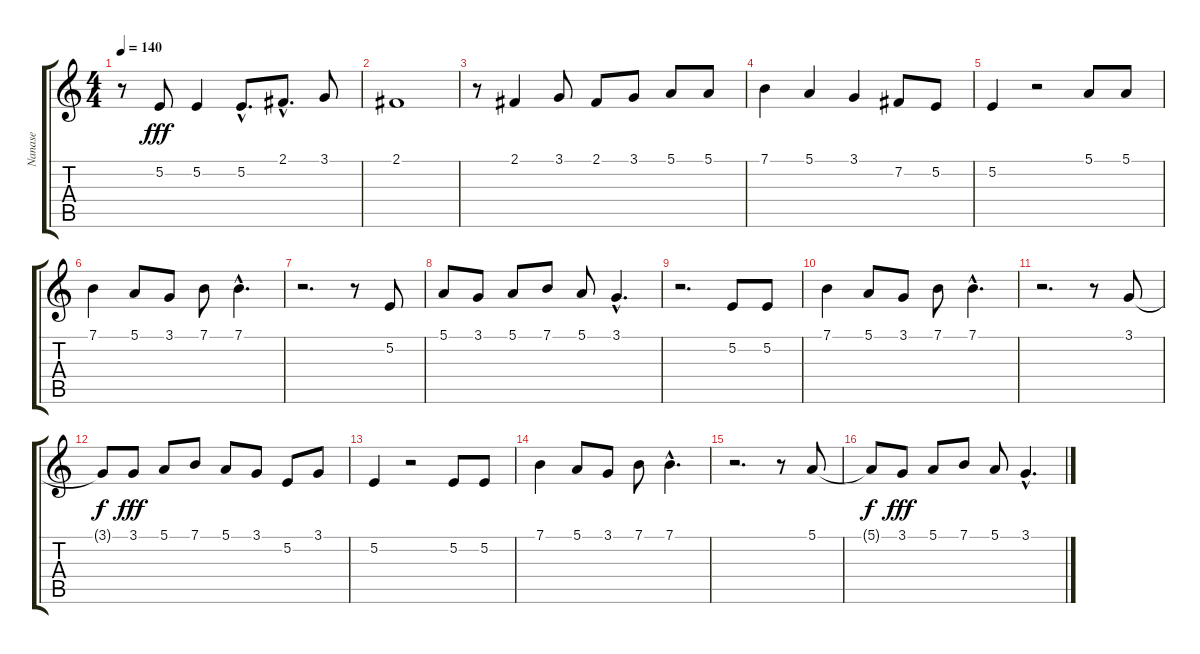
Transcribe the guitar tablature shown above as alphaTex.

\track ("Nanase" "Nanase") {instrument altosax}
\staff {score tabs}
\tuning (E4 B3 G3 D3 A2 E2) {hide}
\ts (4 4)
\tempo 140
\clef g2
\ks c
r.8{dy fff} 5.2.8 5.2.4 5.2{hac}.8{d} 2.1{hac}.8{d} 3.1.8 |
2.1.1 |
r.8 2.1.4 3.1.8 2.1.8 3.1.8 5.1.8 5.1.8 |
7.1.4 5.1.4 3.1.4 7.2.8 5.2.8 |
5.2.4 r.2 5.1.8 5.1.8 |
7.1.4 5.1.8 3.1.8 7.1.8 7.1{hac}.4{d} |
r.2{d} r.8 5.2.8 |
5.1.8 3.1.8 5.1.8 7.1.8 5.1.8 3.1{hac}.4{d} |
r.2{d} 5.2.8 5.2.8 |
7.1.4 5.1.8 3.1.8 7.1.8 7.1{hac}.4{d} |
r.2{d} r.8 3.1.8 |
3.1{t}.8{dy f} 3.1.8{dy fff} 5.1.8 7.1.8 5.1.8 3.1.8 5.2.8 3.1.8 |
5.2.4 r.2 5.2.8 5.2.8 |
7.1.4 5.1.8 3.1.8 7.1.8 7.1{hac}.4{d} |
r.2{d} r.8 5.1.8 |
5.1{t}.8{dy f} 3.1.8{dy fff} 5.1.8 7.1.8 5.1.8 3.1{hac}.4{d}
